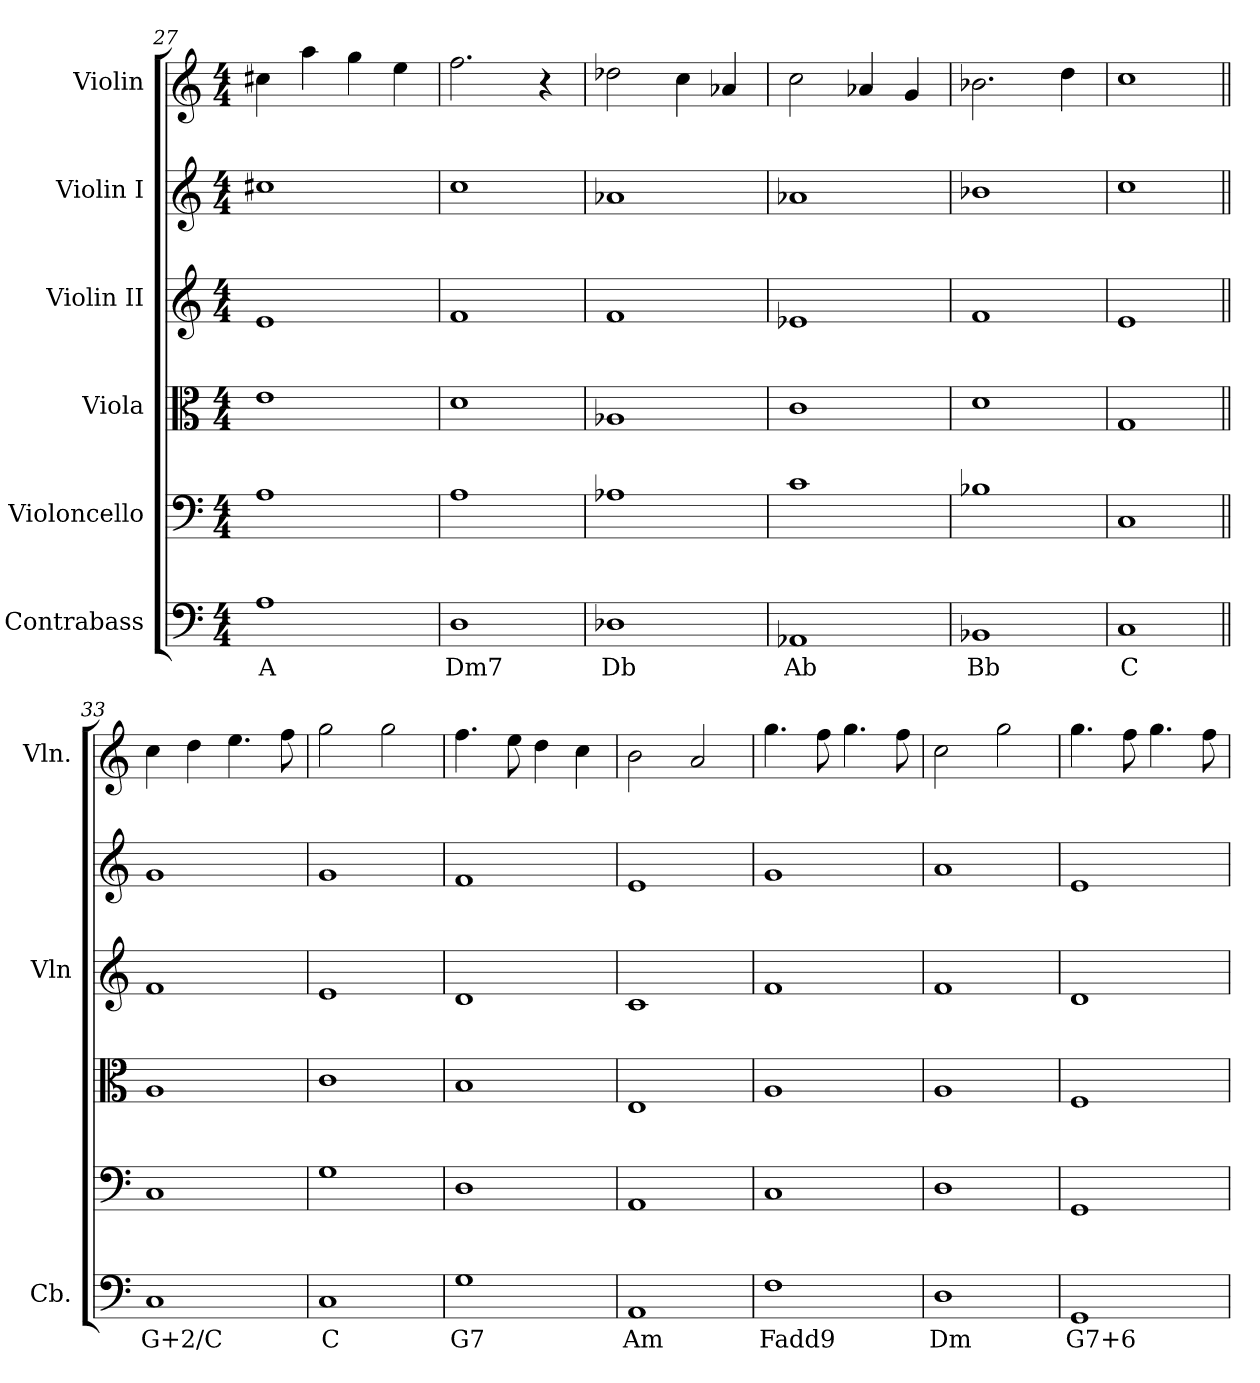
**kern	**text	**kern	**kern	**kern	**kern	**kern
*part6	*part6	*part5	*part4	*part3	*part2	*part1
*staff6	*staff6	*staff5	*staff4	*staff3	*staff2	*staff1
*I"Contrabass	*	*I"Violoncello	*I"Viola	*I"Violin II	*I"Violin I	*I"Violin
*I'Cb.	*	*	*	*I'Vln	*	*I'Vln.
*clefF4	*	*clefF4	*clefC3	*clefG2	*clefG2	*clefG2
*ITrd7c12	*	*	*	*	*	*
*k[]	*	*k[]	*k[]	*k[]	*k[]	*k[]
*M4/4	*	*M4/4	*M4/4	*M4/4	*M4/4	*M4/4
=27	=27	=27	=27	=27	=27	=27
1AA	A	1A	1e	1e	1cc#X	4cc#X\
.	.	.	.	.	.	4aa\
.	.	.	.	.	.	4gg\
.	.	.	.	.	.	4ee\
=28	=28	=28	=28	=28	=28	=28
1DD	Dm7	1A	1d	1f	1cc	2.ff\
.	.	.	.	.	.	4r
=29	=29	=29	=29	=29	=29	=29
1DD-X	Db	1A-X	1A-X	1f	1a-X	2dd-X\
.	.	.	.	.	.	4cc\
.	.	.	.	.	.	4a-X/
=30	=30	=30	=30	=30	=30	=30
1AAA-X	Ab	1c	1c	1e-X	1a-X	2cc\
.	.	.	.	.	.	4a-X/
.	.	.	.	.	.	4g/
=31	=31	=31	=31	=31	=31	=31
1BBB-X	Bb	1B-X	1d	1f	1b-X	2.b-X\
.	.	.	.	.	.	4dd\
=32	=32	=32	=32	=32	=32	=32
1CC	C	1C	1G	1e	1cc	1cc
=33||	=33||	=33||	=33||	=33||	=33||	=33||
1CC	G+2/C	1C	1A	1f	1g	4cc\
.	.	.	.	.	.	4dd\
.	.	.	.	.	.	4.ee\
.	.	.	.	.	.	8ff\
=34	=34	=34	=34	=34	=34	=34
1CC	C	1G	1c	1e	1g	2gg\
.	.	.	.	.	.	2gg\
!!LO:PB:g=z
=35	=35	=35	=35	=35	=35	=35
1GG	G7	1D	1B	1d	1f	4.ff\
.	.	.	.	.	.	8ee\
.	.	.	.	.	.	4dd\
.	.	.	.	.	.	4cc\
=36	=36	=36	=36	=36	=36	=36
1AAA	Am	1AA	1E	1c	1e	2b\
.	.	.	.	.	.	2a/
=37	=37	=37	=37	=37	=37	=37
1FF	Fadd9	1C	1A	1f	1g	4.gg\
.	.	.	.	.	.	8ff\
.	.	.	.	.	.	4.gg\
.	.	.	.	.	.	8ff\
=38	=38	=38	=38	=38	=38	=38
1DD	Dm	1D	1A	1f	1a	2cc\
.	.	.	.	.	.	2gg\
=39	=39	=39	=39	=39	=39	=39
1GGG	G7+6	1GG	1F	1d	1e	4.gg\
.	.	.	.	.	.	8ff\
.	.	.	.	.	.	4.gg\
.	.	.	.	.	.	8ff\
=	=	=	=	=	=	=
*-	*-	*-	*-	*-	*-	*-
